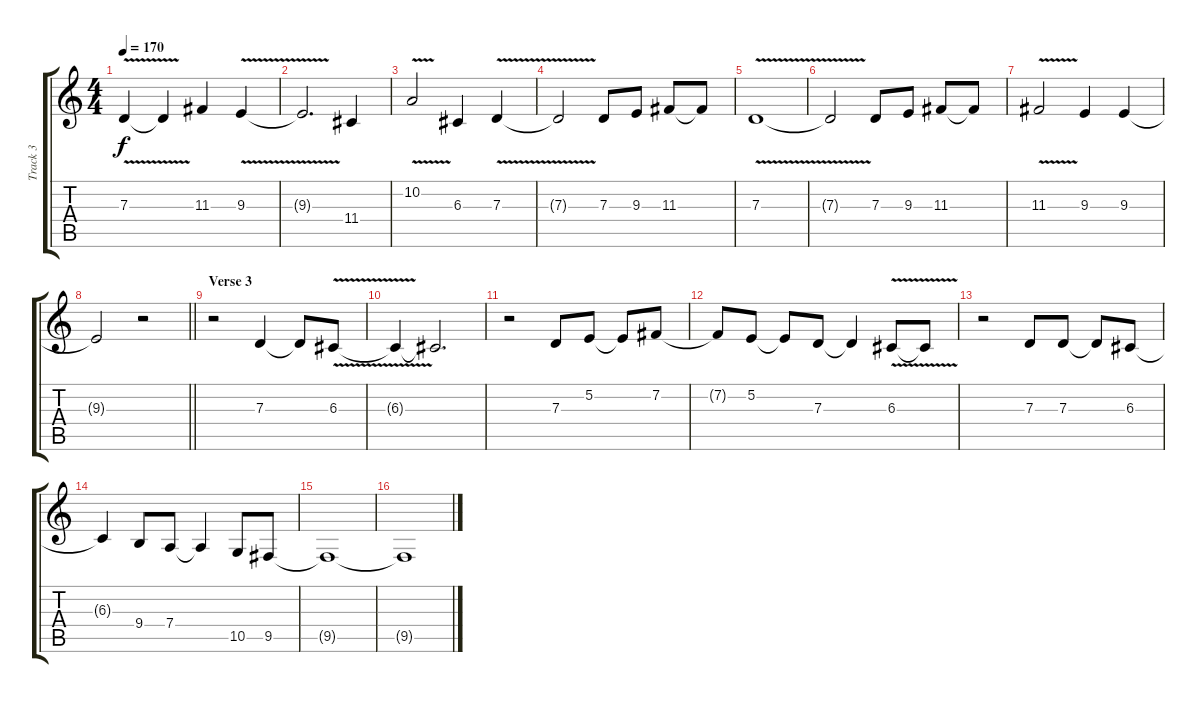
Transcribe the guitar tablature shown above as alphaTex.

\track ("Track 3" "Track 3") {instrument lead6voice}
\staff {score tabs}
\tuning (E4 B3 G3 D3 A2 E2) {hide}
\ts (4 4)
\tempo 170
\clef g2
\ks c
7.3{v}.4{dy f} 7.3{t}.4 11.3.4 9.3{v}.4 |
9.3{t}.2{d} 11.4.4 |
10.2{v}.2 6.3.4 7.3{v}.4 |
7.3{t}.2 7.3.8 9.3.8 11.3.8 11.3{t}.8 |
7.3{v}.1 |
7.3{t}.2 7.3.8 9.3.8 11.3.8 11.3{t}.8 |
11.3{v}.2 9.3.4 9.3.4 |
\barLineRight lightlight
9.3{t}.2 r.2 |
\section ("" "Verse 3")
r.2 7.3.4 7.3{t}.8 6.3{v}.8 |
6.3{t}.4 6.3{t}.2{d} |
r.2 7.3.8 5.2.8 5.2{t}.8 7.2.8 |
7.2{t}.8 5.2.8 5.2{t}.8 7.3.8 7.3{t}.4 6.3{v}.8 6.3{t}.8 |
r.2 7.3.8 7.3.8 7.3{t}.8 6.3.8 |
6.3{t}.4 9.4.8 7.4.8 7.4{t}.4 10.5.8 9.5.8 |
9.5{t}.1 |
9.5{t}.1
